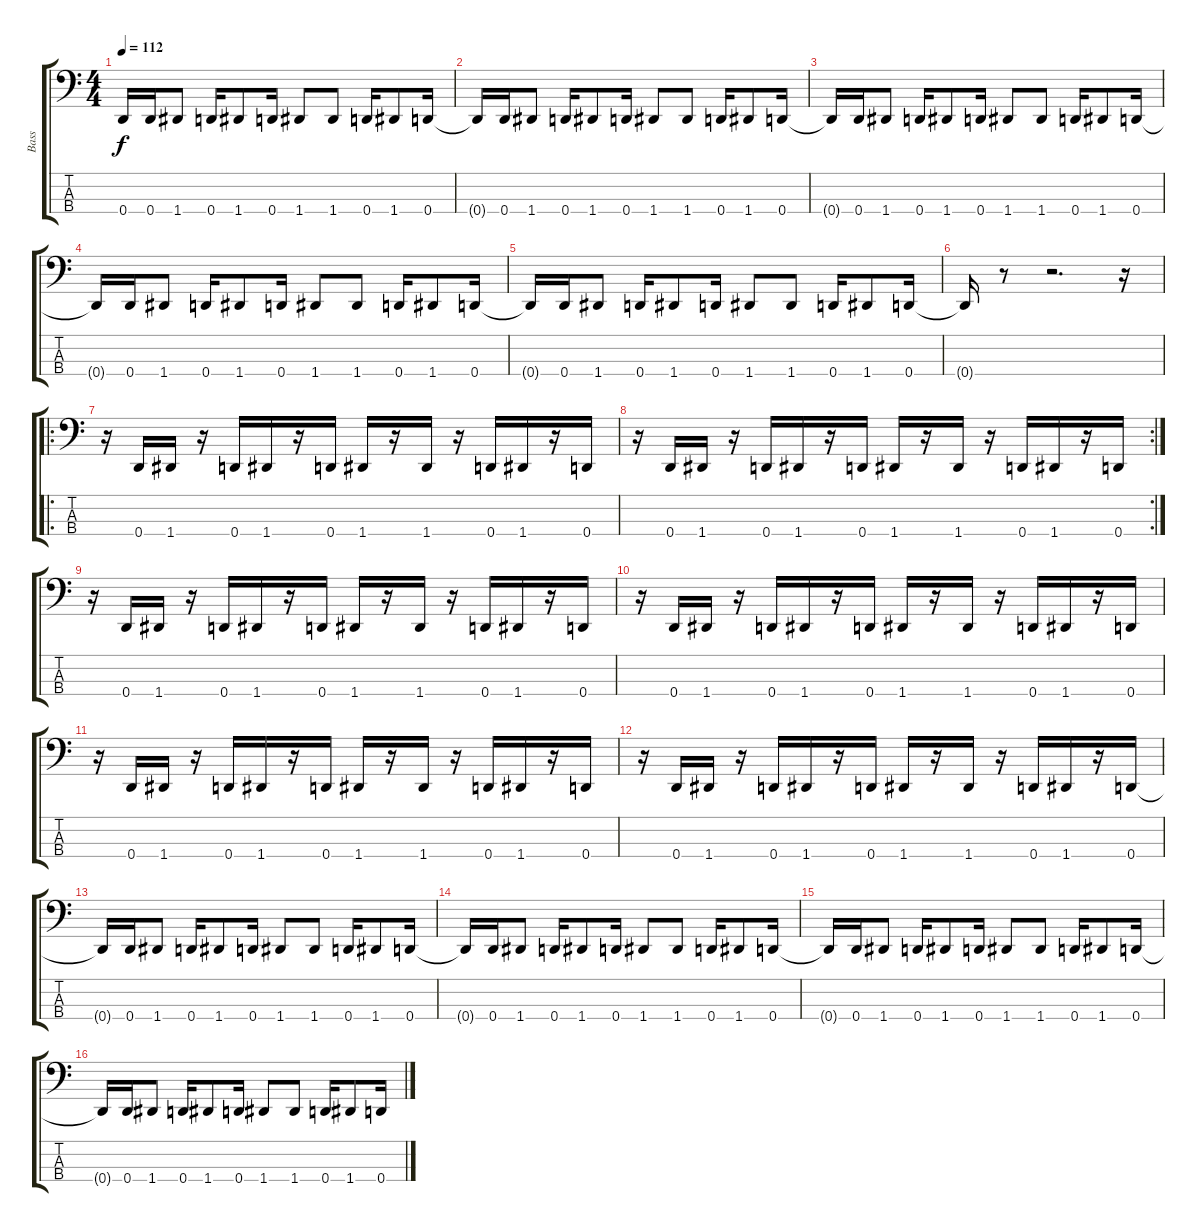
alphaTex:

\track ("Bass" "Bass") {instrument electricbassfinger}
\staff {score tabs}
\tuning (G2 D2 A1 D1) {hide}
\ts (4 4)
\tempo 112
\clef f4
\ks c
0.4{t}.16{dy f} 0.4.16 1.4.8 0.4.16 1.4.8 0.4.16 1.4.8 1.4.8 0.4.16 1.4.8 0.4.16 |
0.4{t}.16 0.4.16 1.4.8 0.4.16 1.4.8 0.4.16 1.4.8 1.4.8 0.4.16 1.4.8 0.4.16 |
0.4{t}.16 0.4.16 1.4.8 0.4.16 1.4.8 0.4.16 1.4.8 1.4.8 0.4.16 1.4.8 0.4.16 |
0.4{t}.16 0.4.16 1.4.8 0.4.16 1.4.8 0.4.16 1.4.8 1.4.8 0.4.16 1.4.8 0.4.16 |
0.4{t}.16 0.4.16 1.4.8 0.4.16 1.4.8 0.4.16 1.4.8 1.4.8 0.4.16 1.4.8 0.4.16 |
0.4{t}.16 r.8 r.2{d} r.16{instrument synthbass2} |
\ro
r.16 0.4.16 1.4.16 r.16 0.4.16 1.4.16 r.16 0.4.16 1.4.16 r.16 1.4.16 r.16 0.4.16 1.4.16 r.16 0.4.16 |
\rc 2
r.16 0.4.16 1.4.16 r.16 0.4.16 1.4.16 r.16 0.4.16 1.4.16 r.16 1.4.16 r.16 0.4.16 1.4.16 r.16 0.4.16 |
r.16 0.4.16 1.4.16 r.16 0.4.16 1.4.16 r.16 0.4.16 1.4.16 r.16 1.4.16 r.16 0.4.16 1.4.16 r.16 0.4.16 |
r.16 0.4.16 1.4.16 r.16 0.4.16 1.4.16 r.16 0.4.16 1.4.16 r.16 1.4.16 r.16 0.4.16 1.4.16 r.16 0.4.16 |
r.16 0.4.16 1.4.16 r.16 0.4.16 1.4.16 r.16 0.4.16 1.4.16 r.16 1.4.16 r.16 0.4.16 1.4.16 r.16 0.4.16 |
r.16 0.4.16 1.4.16 r.16 0.4.16 1.4.16 r.16 0.4.16 1.4.16 r.16 1.4.16 r.16 0.4.16 1.4.16 r.16 0.4.16 |
0.4{t}.16 0.4.16 1.4.8 0.4.16 1.4.8 0.4.16 1.4.8 1.4.8 0.4.16 1.4.8 0.4.16 |
0.4{t}.16 0.4.16 1.4.8 0.4.16 1.4.8 0.4.16 1.4.8 1.4.8 0.4.16 1.4.8 0.4.16 |
0.4{t}.16 0.4.16 1.4.8 0.4.16 1.4.8 0.4.16 1.4.8 1.4.8 0.4.16 1.4.8 0.4.16 |
0.4{t}.16 0.4.16 1.4.8 0.4.16 1.4.8 0.4.16 1.4.8 1.4.8 0.4.16 1.4.8 0.4.16
